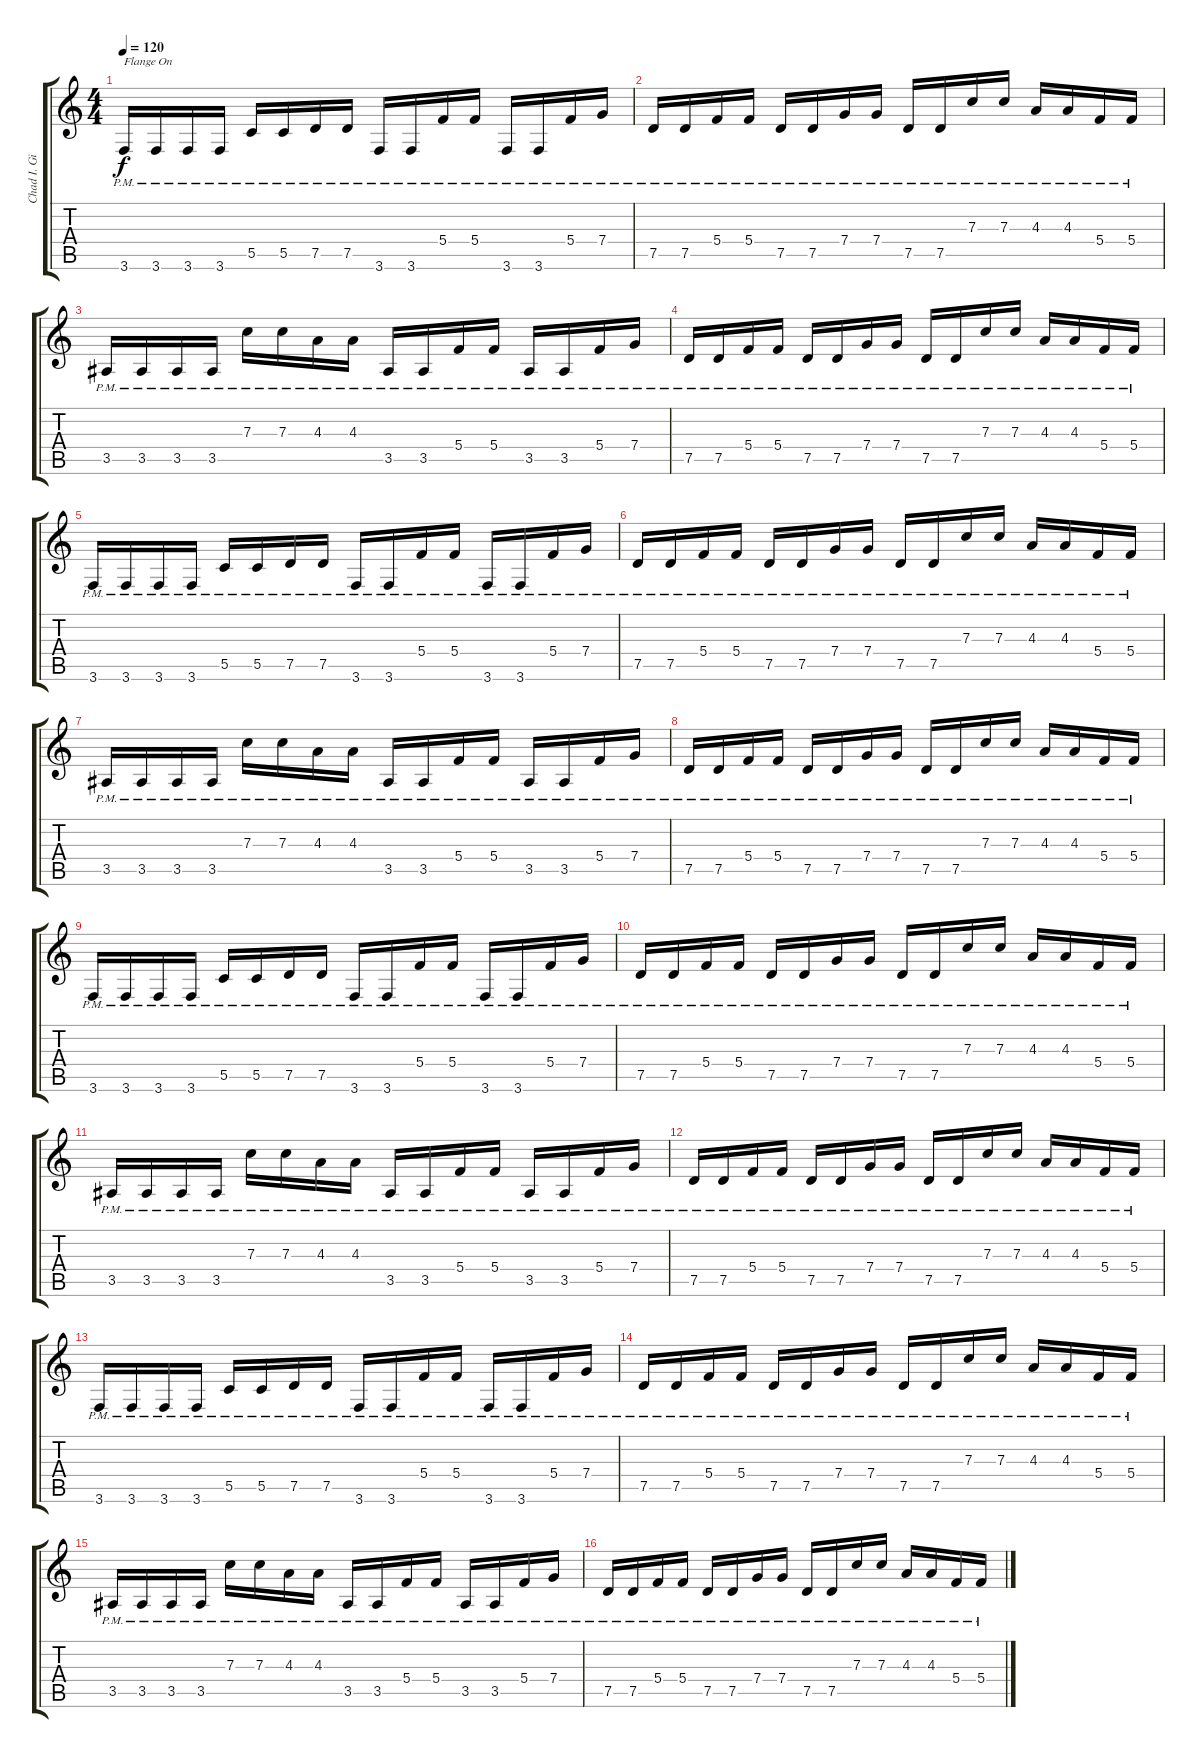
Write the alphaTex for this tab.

\track ("Chad I. Ginsburg" "Chad I. Gi") {instrument overdrivenguitar}
\staff {score tabs}
\tuning (D4 A3 F3 C3 G2 D2) {hide}
\ts (4 4)
\tempo 120
\clef g2
\ks c
3.6{pm}.16{txt "Flange On" dy f} 3.6{pm}.16 3.6{pm}.16 3.6{pm}.16 5.5{pm}.16 5.5{pm}.16 7.5{pm}.16 7.5{pm}.16 3.6{pm}.16 3.6{pm}.16 5.4{pm}.16 5.4{pm}.16 3.6{pm}.16 3.6{pm}.16 5.4{pm}.16 7.4{pm}.16 |
7.5{pm}.16 7.5{pm}.16 5.4{pm}.16 5.4{pm}.16 7.5{pm}.16 7.5{pm}.16 7.4{pm}.16 7.4{pm}.16 7.5{pm}.16 7.5{pm}.16 7.3{pm}.16 7.3{pm}.16 4.3{pm}.16 4.3{pm}.16 5.4{pm}.16 5.4{pm}.16 |
3.5{pm}.16 3.5{pm}.16 3.5{pm}.16 3.5{pm}.16 7.3{pm}.16 7.3{pm}.16 4.3{pm}.16 4.3{pm}.16 3.5{pm}.16 3.5{pm}.16 5.4{pm}.16 5.4{pm}.16 3.5{pm}.16 3.5{pm}.16 5.4{pm}.16 7.4{pm}.16 |
7.5{pm}.16 7.5{pm}.16 5.4{pm}.16 5.4{pm}.16 7.5{pm}.16 7.5{pm}.16 7.4{pm}.16 7.4{pm}.16 7.5{pm}.16 7.5{pm}.16 7.3{pm}.16 7.3{pm}.16 4.3{pm}.16 4.3{pm}.16 5.4{pm}.16 5.4{pm}.16 |
3.6{pm}.16 3.6{pm}.16 3.6{pm}.16 3.6{pm}.16 5.5{pm}.16 5.5{pm}.16 7.5{pm}.16 7.5{pm}.16 3.6{pm}.16 3.6{pm}.16 5.4{pm}.16 5.4{pm}.16 3.6{pm}.16 3.6{pm}.16 5.4{pm}.16 7.4{pm}.16 |
7.5{pm}.16 7.5{pm}.16 5.4{pm}.16 5.4{pm}.16 7.5{pm}.16 7.5{pm}.16 7.4{pm}.16 7.4{pm}.16 7.5{pm}.16 7.5{pm}.16 7.3{pm}.16 7.3{pm}.16 4.3{pm}.16 4.3{pm}.16 5.4{pm}.16 5.4{pm}.16 |
3.5{pm}.16 3.5{pm}.16 3.5{pm}.16 3.5{pm}.16 7.3{pm}.16 7.3{pm}.16 4.3{pm}.16 4.3{pm}.16 3.5{pm}.16 3.5{pm}.16 5.4{pm}.16 5.4{pm}.16 3.5{pm}.16 3.5{pm}.16 5.4{pm}.16 7.4{pm}.16 |
7.5{pm}.16 7.5{pm}.16 5.4{pm}.16 5.4{pm}.16 7.5{pm}.16 7.5{pm}.16 7.4{pm}.16 7.4{pm}.16 7.5{pm}.16 7.5{pm}.16 7.3{pm}.16 7.3{pm}.16 4.3{pm}.16 4.3{pm}.16 5.4{pm}.16 5.4{pm}.16 |
3.6{pm}.16 3.6{pm}.16 3.6{pm}.16 3.6{pm}.16 5.5{pm}.16 5.5{pm}.16 7.5{pm}.16 7.5{pm}.16 3.6{pm}.16 3.6{pm}.16 5.4{pm}.16 5.4{pm}.16 3.6{pm}.16 3.6{pm}.16 5.4{pm}.16 7.4{pm}.16 |
7.5{pm}.16 7.5{pm}.16 5.4{pm}.16 5.4{pm}.16 7.5{pm}.16 7.5{pm}.16 7.4{pm}.16 7.4{pm}.16 7.5{pm}.16 7.5{pm}.16 7.3{pm}.16 7.3{pm}.16 4.3{pm}.16 4.3{pm}.16 5.4{pm}.16 5.4{pm}.16 |
3.5{pm}.16 3.5{pm}.16 3.5{pm}.16 3.5{pm}.16 7.3{pm}.16 7.3{pm}.16 4.3{pm}.16 4.3{pm}.16 3.5{pm}.16 3.5{pm}.16 5.4{pm}.16 5.4{pm}.16 3.5{pm}.16 3.5{pm}.16 5.4{pm}.16 7.4{pm}.16 |
7.5{pm}.16 7.5{pm}.16 5.4{pm}.16 5.4{pm}.16 7.5{pm}.16 7.5{pm}.16 7.4{pm}.16 7.4{pm}.16 7.5{pm}.16 7.5{pm}.16 7.3{pm}.16 7.3{pm}.16 4.3{pm}.16 4.3{pm}.16 5.4{pm}.16 5.4{pm}.16 |
3.6{pm}.16 3.6{pm}.16 3.6{pm}.16 3.6{pm}.16 5.5{pm}.16 5.5{pm}.16 7.5{pm}.16 7.5{pm}.16 3.6{pm}.16 3.6{pm}.16 5.4{pm}.16 5.4{pm}.16 3.6{pm}.16 3.6{pm}.16 5.4{pm}.16 7.4{pm}.16 |
7.5{pm}.16 7.5{pm}.16 5.4{pm}.16 5.4{pm}.16 7.5{pm}.16 7.5{pm}.16 7.4{pm}.16 7.4{pm}.16 7.5{pm}.16 7.5{pm}.16 7.3{pm}.16 7.3{pm}.16 4.3{pm}.16 4.3{pm}.16 5.4{pm}.16 5.4{pm}.16 |
3.5{pm}.16 3.5{pm}.16 3.5{pm}.16 3.5{pm}.16 7.3{pm}.16 7.3{pm}.16 4.3{pm}.16 4.3{pm}.16 3.5{pm}.16 3.5{pm}.16 5.4{pm}.16 5.4{pm}.16 3.5{pm}.16 3.5{pm}.16 5.4{pm}.16 7.4{pm}.16 |
7.5{pm}.16 7.5{pm}.16 5.4{pm}.16 5.4{pm}.16 7.5{pm}.16 7.5{pm}.16 7.4{pm}.16 7.4{pm}.16 7.5{pm}.16 7.5{pm}.16 7.3{pm}.16 7.3{pm}.16 4.3{pm}.16 4.3{pm}.16 5.4{pm}.16 5.4{pm}.16
